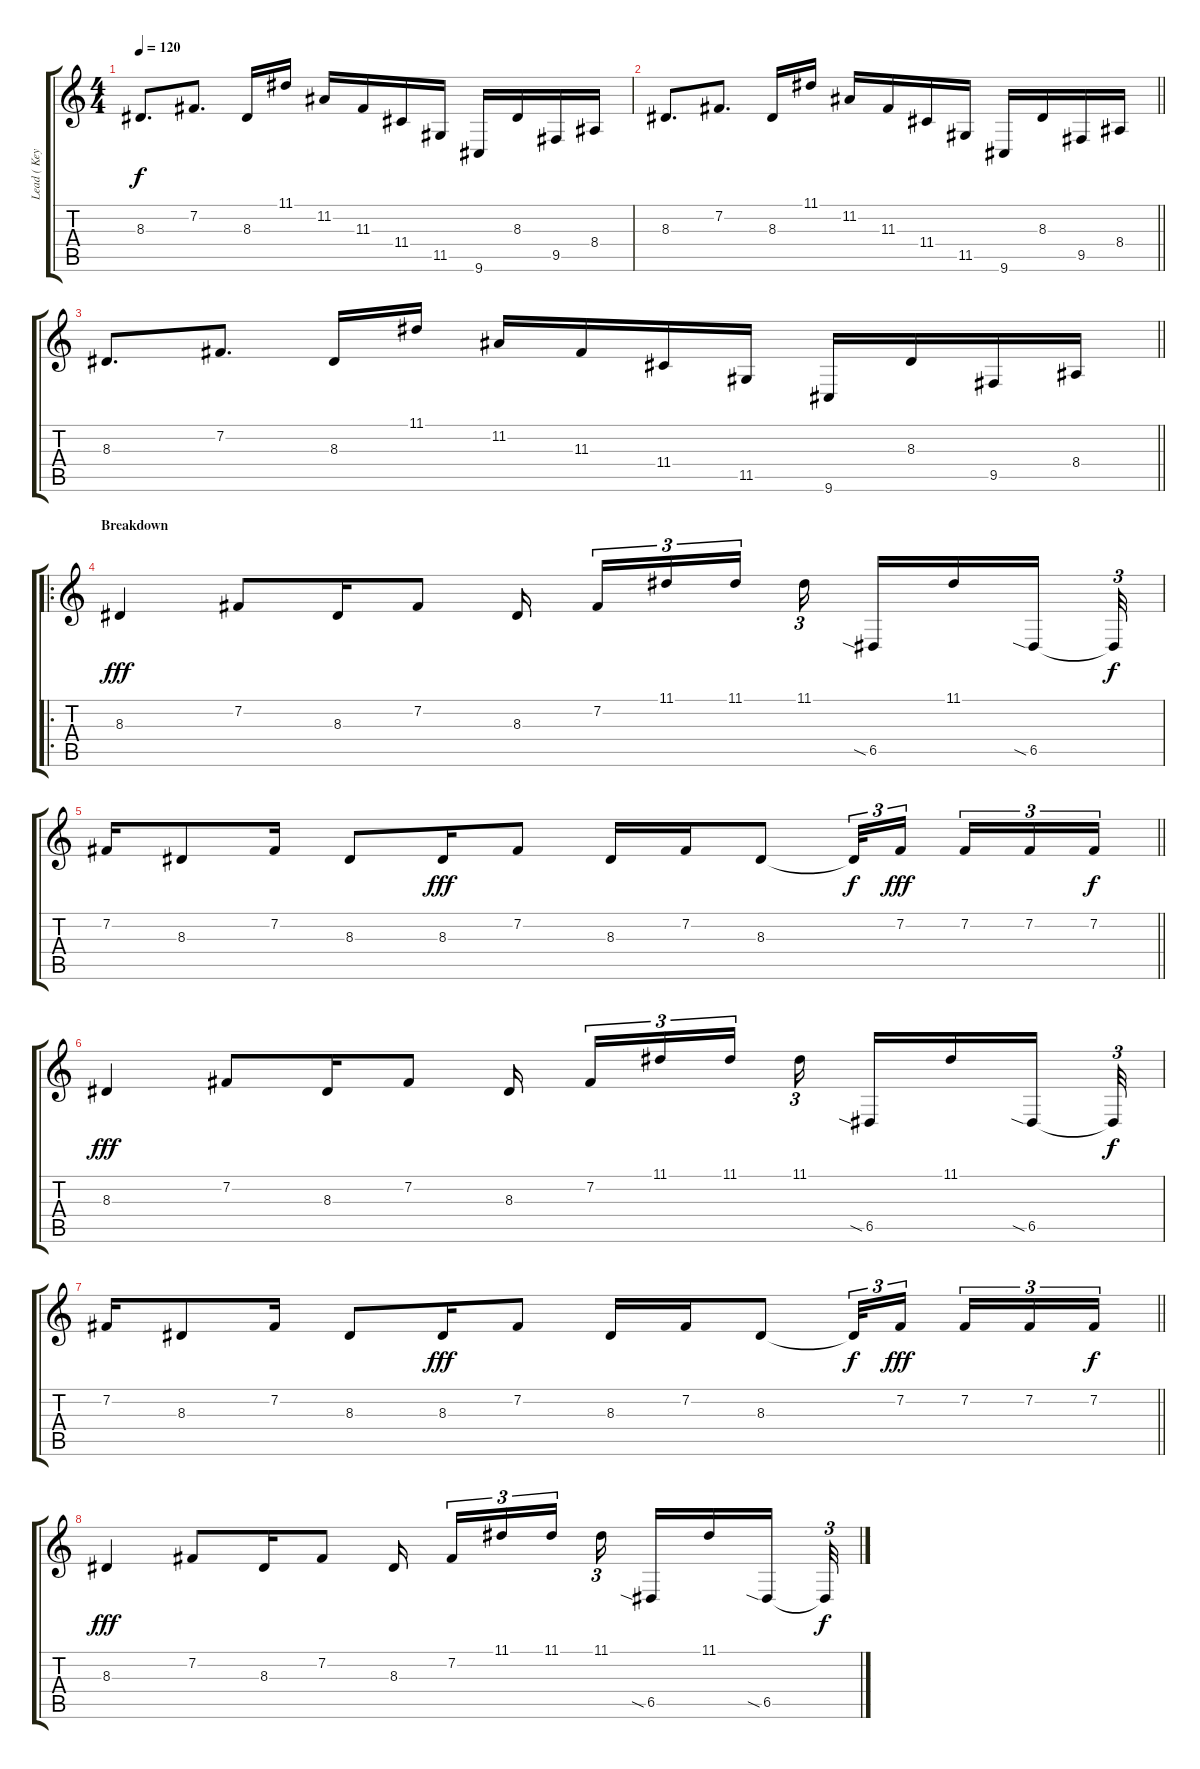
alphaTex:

\track ("Lead ( Keyboard)" "Lead ( Key") {instrument churchorgan}
\staff {score tabs}
\tuning (E4 B3 G3 D3 A2 E2) {hide}
\ts (4 4)
\tempo 120
\clef g2
\ks c
8.3.8{d dy f} 7.2.8{d} 8.3.16 11.1.16 11.2.16 11.3.16 11.4.16 11.5.16 9.6.16 8.3.16 9.5.16 8.4.16 |
\barLineRight lightlight
8.3.8{d} 7.2.8{d} 8.3.16 11.1.16 11.2.16 11.3.16 11.4.16 11.5.16 9.6.16 8.3.16 9.5.16 8.4.16 |
\barLineRight lightlight
8.3.8{d} 7.2.8{d} 8.3.16 11.1.16 11.2.16 11.3.16 11.4.16 11.5.16 9.6.16 8.3.16 9.5.16 8.4.16 |
\ro
\section ("" "Breakdown")
8.3.4{dy fff} 7.2.8 8.3.16 7.2.8 8.3.16{beam splitsecondary} 7.2.16{tu (3 2)} 11.1.16{tu (3 2)} 11.1.16{tu (3 2)} 11.1.16{tu (3 2) beam splitsecondary} 6.5{sia}.16 11.1.16 6.5{sia}.16{beam splitsecondary} 6.5{t}.32{tu (3 2) dy f} |
\barLineRight lightlight
7.2.16 8.3.8 7.2.16 8.3.8 8.3.16{dy fff} 7.2.8 8.3.16 7.2.16 8.3.8 8.3{t}.32{tu (3 2) dy f} 7.2.16{tu (3 2) dy fff beam splitsecondary} 7.2.16{tu (3 2)} 7.2.16{tu (3 2)} 7.2.16{tu (3 2) dy f} |
8.3.4{dy fff} 7.2.8 8.3.16 7.2.8 8.3.16{beam splitsecondary} 7.2.16{tu (3 2)} 11.1.16{tu (3 2)} 11.1.16{tu (3 2)} 11.1.16{tu (3 2) beam splitsecondary} 6.5{sia}.16 11.1.16 6.5{sia}.16{beam splitsecondary} 6.5{t}.32{tu (3 2) dy f} |
\barLineRight lightlight
7.2.16 8.3.8 7.2.16 8.3.8 8.3.16{dy fff} 7.2.8 8.3.16 7.2.16 8.3.8 8.3{t}.32{tu (3 2) dy f} 7.2.16{tu (3 2) dy fff beam splitsecondary} 7.2.16{tu (3 2)} 7.2.16{tu (3 2)} 7.2.16{tu (3 2) dy f} |
8.3.4{dy fff} 7.2.8 8.3.16 7.2.8 8.3.16{beam splitsecondary} 7.2.16{tu (3 2)} 11.1.16{tu (3 2)} 11.1.16{tu (3 2)} 11.1.16{tu (3 2) beam splitsecondary} 6.5{sia}.16 11.1.16 6.5{sia}.16{beam splitsecondary} 6.5{t}.32{tu (3 2) dy f}
